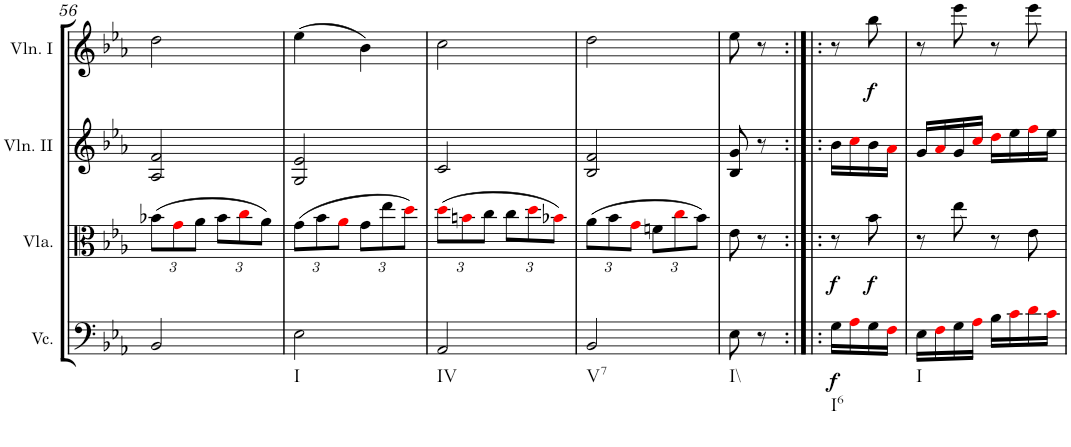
**kern	**dynam	**kern	**dynam	**kern	**kern	**dynam
*part4	*part4	*part3	*part3	*part2	*part1	*part1
*staff4	*staff4	*staff3	*staff3	*staff2	*staff1	*staff1
*I"Violoncello	*	*I"Viola	*	*I"Violin II	*I"Violin I	*
*I'Vc.	*	*I'Vla.	*	*I'Vln. II	*I'Vln. I	*
!!LO:PB:g=z
*clefF4	*	*clefC3	*	*clefG2	*clefG2	*
*k[b-e-a-]	*	*k[b-e-a-]	*	*k[b-e-a-]	*k[b-e-a-]	*
*M2/4	*	*M2/4	*	*M2/4	*M2/4	*
*	*	*Xbrackettup	*	*	*	*
=56	=56	=56	=56	=56	=56	=56
2BB-/	.	(12b-X\L	.	2A-/ 2f/	2dd\	.
.	.	12gi\	.	.	.	.
.	.	12a-\J	.	.	.	.
.	.	12b-\L	.	.	.	.
.	.	12cci\	.	.	.	.
.	.	12a-\J)	.	.	.	.
=57	=57	=57	=57	=57	=57	=57
!LO:TX:b:t=I	!	!	!	!	!	!
2E-\	.	(12g\L	.	2G/ 2e-/	(4ee-\	.
.	.	12b-\	.	.	.	.
.	.	12a-i\J	.	.	.	.
.	.	12g\L	.	.	4b-\)	.
.	.	12ee-\	.	.	.	.
.	.	12ddi\J)	.	.	.	.
=58	=58	=58	=58	=58	=58	=58
!LO:TX:b:t=IV	!	!	!	!	!	!
2AA-/	.	(12ddi\L	.	2c/	2cc\	.
.	.	12bni\	.	.	.	.
.	.	12cc\J	.	.	.	.
.	.	12cc\L	.	.	.	.
.	.	12ddi\	.	.	.	.
.	.	12b-Xi\J)	.	.	.	.
=59	=59	=59	=59	=59	=59	=59
!LO:TX:b:t=V7	!	!	!	!	!	!
2BB-/	.	(12a-\L	.	2B-/ 2f/	2dd\	.
.	.	12b-\	.	.	.	.
.	.	12gi\J	.	.	.	.
.	.	12fn\L	.	.	.	.
.	.	12cci\	.	.	.	.
.	.	12b-\J)	.	.	.	.
=60	=60	=60	=60	=60	=60	=60
!LO:TX:b:t=I\\	!	!	!	!	!	!
8E-\	.	8e-\	.	8B-/ 8g/	8ee-\	.
8r	.	8r	.	8r	8r	.
=60X6:|!|:	=60X6:|!|:	=60X6:|!|:	=60X6:|!|:	=60X6:|!|:	=60X6:|!|:	=60X6:|!|:
!LO:TX:b:t=I6	!	!	!	!	!	!
!	!LO:DY:b	!	!LO:DY:b	!	!	!
16G\LL	f	8r	f	16b-\LL	8r	.
16A-i\	.	.	.	16cci\	.	.
!	!	!	!LO:DY:b	!	!	!LO:DY:b
16G\	.	8b-\	f	16b-\	8bb-\	f
16Fi\JJ	.	.	.	16a-i\JJ	.	.
=61	=61	=61	=61	=61	=61	=61
!LO:TX:b:t=I	!	!	!	!	!	!
16E-\LL	.	8r	.	16g/LL	8r	.
16Fi\	.	.	.	16a-i/	.	.
16G\	.	8ee-\	.	16g/	8eee-\	.
16A-i\JJ	.	.	.	16cci/JJ	.	.
16B-\LL	.	8r	.	16ddi\LL	8r	.
16ci\	.	.	.	16ee-\	.	.
16di\	.	8e-\	.	16ffi\	8eee-\	.
16ci\JJ	.	.	.	16ee-\JJ	.	.
=	=	=	=	=	=	=
*-	*-	*-	*-	*-	*-	*-
